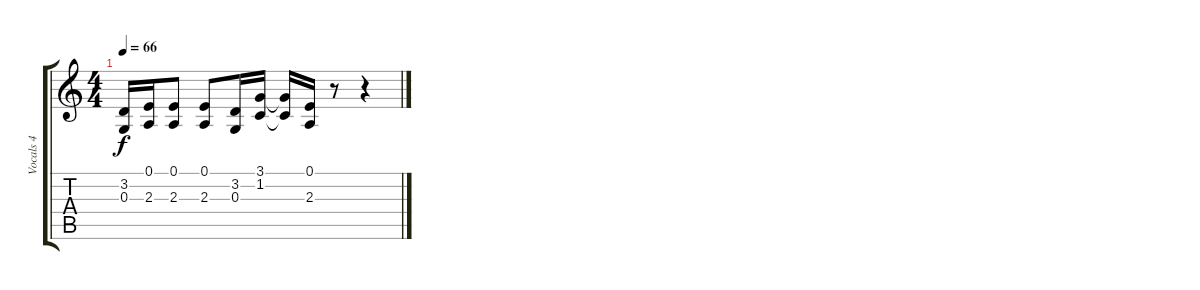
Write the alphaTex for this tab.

\track ("Vocals 4" "Vocals 4") {instrument acousticgrandpiano}
\staff {score tabs}
\tuning (E4 B3 G3 D3 A2 E2) {hide}
\ts (4 4)
\tempo 66
\clef g2
\ks c
(3.2 0.3).16{dy f} (0.1 2.3).16 (0.1 2.3).8 (0.1 2.3).8 (3.2 0.3).16 (3.1 1.2).16 (3.1{t} 1.2{t}).16 (0.1 2.3).16 r.8 r.4
